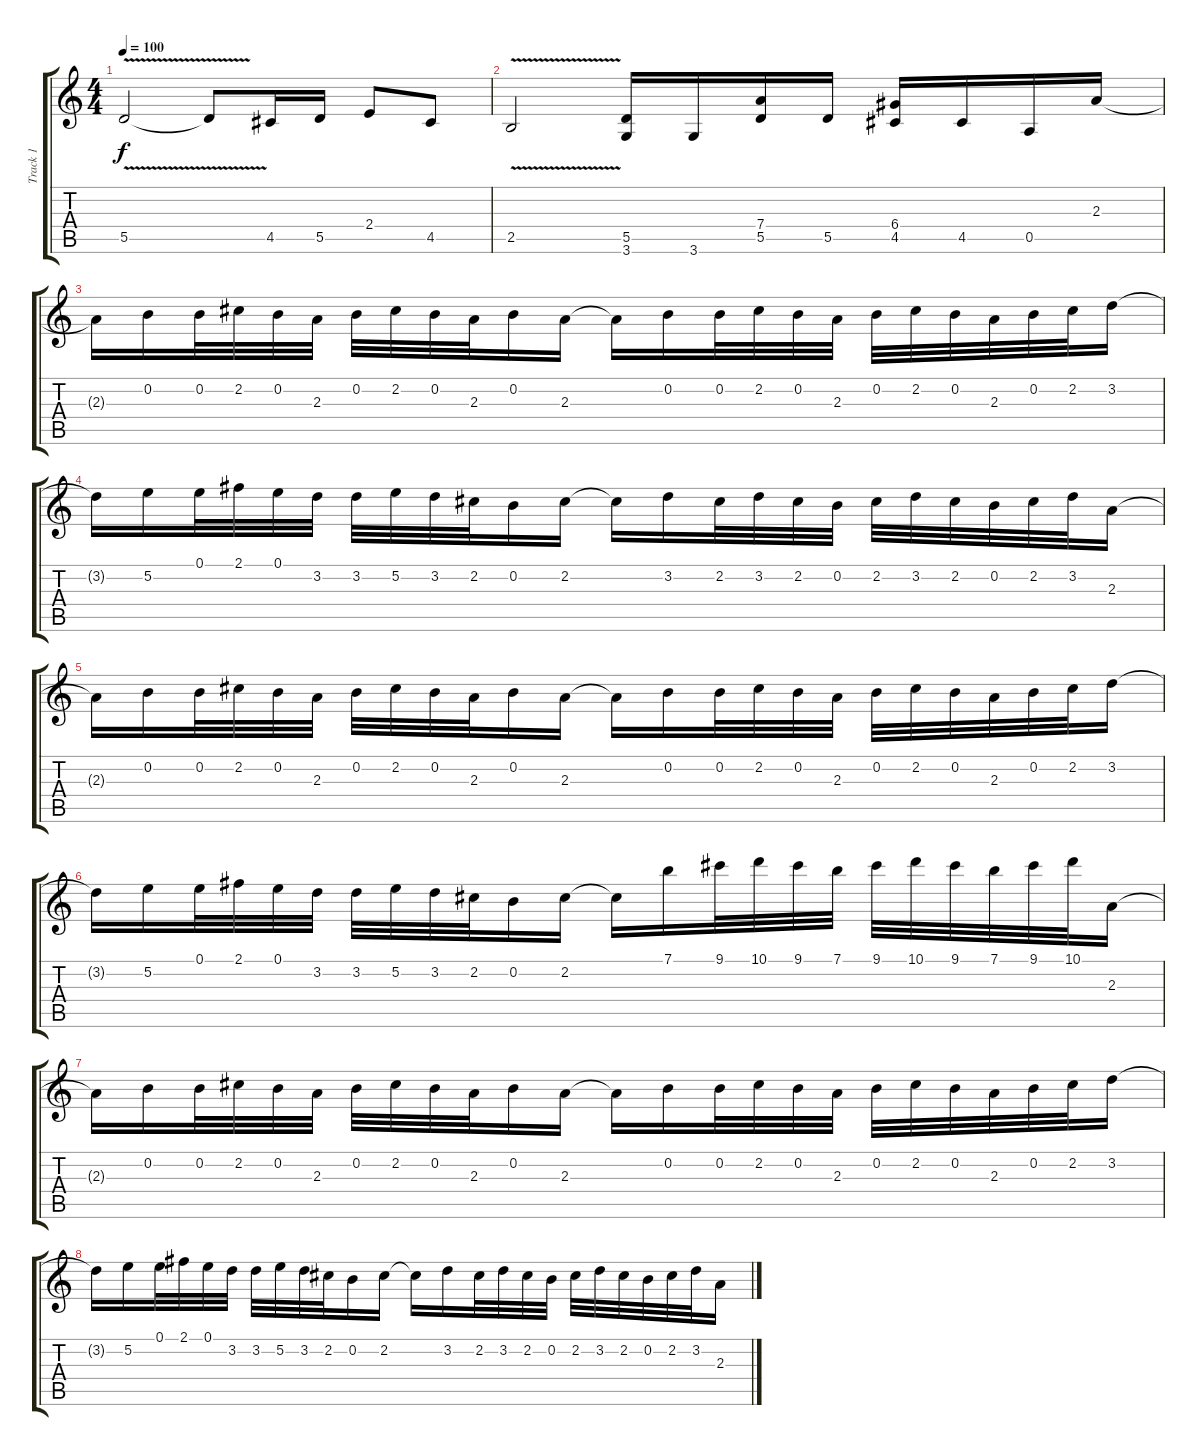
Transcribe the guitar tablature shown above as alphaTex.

\track ("Track 1" "Track 1") {instrument overdrivenguitar}
\staff {score tabs}
\tuning (E4 B3 G3 D3 A2 E2) {hide}
\ts (4 4)
\tempo 100
\clef g2
\ks c
5.5{v}.2{dy f} 5.5{t}.8 4.5.16 5.5.16 2.4.8 4.5.8 |
2.5{v}.2 (5.5 3.6).16 3.6.16 (7.4 5.5).16 5.5.16 (6.4 4.5).16 4.5.16 0.5.16 2.3.16 |
2.3{t}.16 0.2.16 0.2.32 2.2.32 0.2.32 2.3.32 0.2.32 2.2.32 0.2.32 2.3.32 0.2.16 2.3.16 2.3{t}.16 0.2.16 0.2.32 2.2.32 0.2.32 2.3.32 0.2.32 2.2.32 0.2.32 2.3.32 0.2.32 2.2.32 3.2.16 |
3.2{t}.16 5.2.16 0.1.32 2.1.32 0.1.32 3.2.32 3.2.32 5.2.32 3.2.32 2.2.32 0.2.16 2.2.16 2.2{t}.16 3.2.16 2.2.32 3.2.32 2.2.32 0.2.32 2.2.32 3.2.32 2.2.32 0.2.32 2.2.32 3.2.32 2.3.16 |
2.3{t}.16 0.2.16 0.2.32 2.2.32 0.2.32 2.3.32 0.2.32 2.2.32 0.2.32 2.3.32 0.2.16 2.3.16 2.3{t}.16 0.2.16 0.2.32 2.2.32 0.2.32 2.3.32 0.2.32 2.2.32 0.2.32 2.3.32 0.2.32 2.2.32 3.2.16 |
3.2{t}.16 5.2.16 0.1.32 2.1.32 0.1.32 3.2.32 3.2.32 5.2.32 3.2.32 2.2.32 0.2.16 2.2.16 2.2{t}.16 7.1.16 9.1.32 10.1.32 9.1.32 7.1.32 9.1.32 10.1.32 9.1.32 7.1.32 9.1.32 10.1.32 2.3.16 |
2.3{t}.16 0.2.16 0.2.32 2.2.32 0.2.32 2.3.32 0.2.32 2.2.32 0.2.32 2.3.32 0.2.16 2.3.16 2.3{t}.16 0.2.16 0.2.32 2.2.32 0.2.32 2.3.32 0.2.32 2.2.32 0.2.32 2.3.32 0.2.32 2.2.32 3.2.16 |
3.2{t}.16 5.2.16 0.1.32 2.1.32 0.1.32 3.2.32 3.2.32 5.2.32 3.2.32 2.2.32 0.2.16 2.2.16 2.2{t}.16 3.2.16 2.2.32 3.2.32 2.2.32 0.2.32 2.2.32 3.2.32 2.2.32 0.2.32 2.2.32 3.2.32 2.3.16
